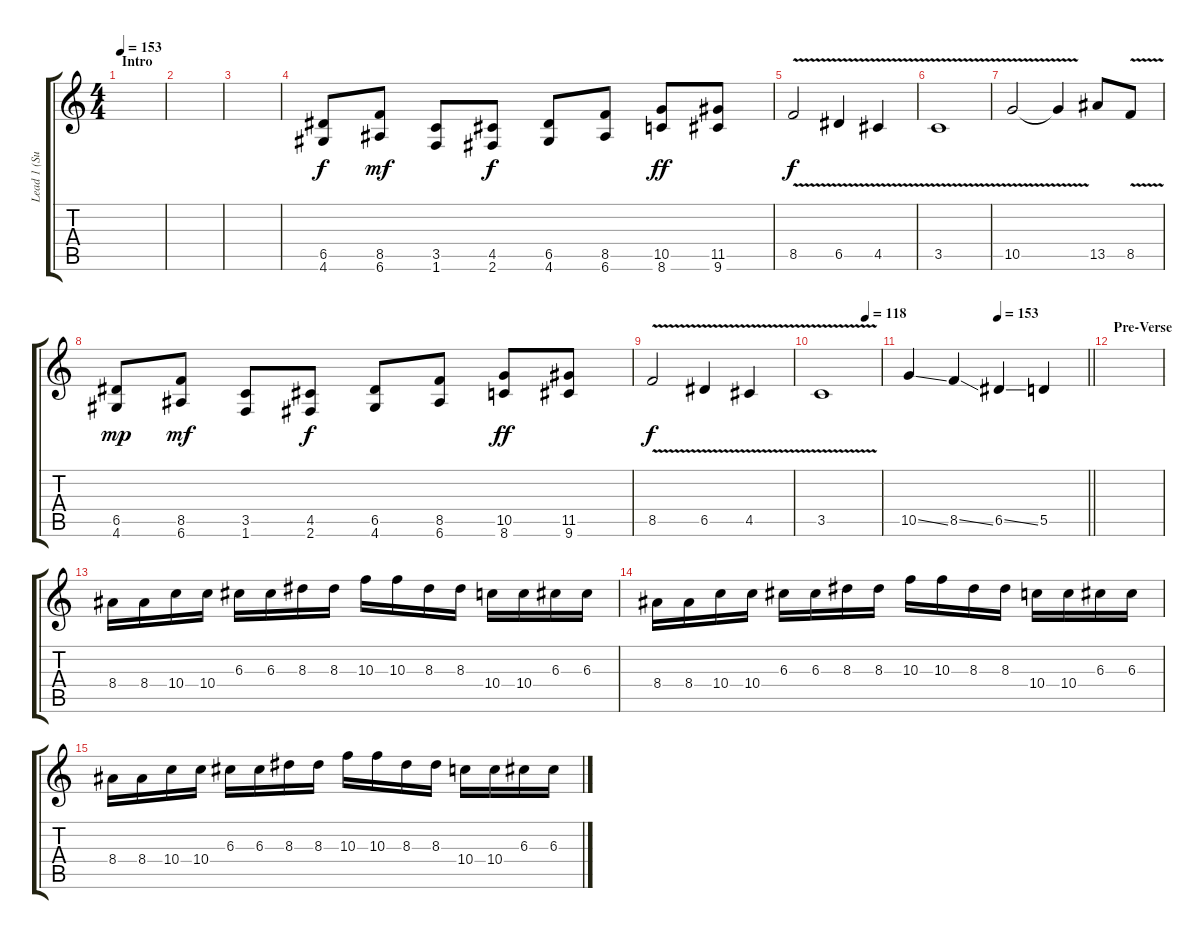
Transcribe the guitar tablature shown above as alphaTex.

\track ("Lead 1 (Sum)" "Lead 1 (Su") {instrument overdrivenguitar}
\staff {score tabs}
\tuning (E4 B3 G3 D3 A2 E2) {hide}
\ts (4 4)
\section ("" "Intro")
\tempo 153
\clef g2
\ks c
|
|
|
(6.5 4.6).8 (8.5 6.6).8{dy mf} (3.5 1.6).8 (4.5 2.6).8{dy f} (6.5 4.6).8 (8.5 6.6).8 (10.5 8.6).8{dy ff} (11.5 9.6).8 |
8.5{v}.2{dy f} 6.5{v}.4 4.5{v}.4 |
3.5{v}.1 |
10.5{v}.2 10.5{t}.4 13.5.8 8.5{v}.8 |
(6.5 4.6).8{dy mp} (8.5 6.6).8{dy mf} (3.5 1.6).8 (4.5 2.6).8{dy f} (6.5 4.6).8 (8.5 6.6).8 (10.5 8.6).8{dy ff} (11.5 9.6).8 |
8.5{v}.2{dy f} 6.5{v}.4 4.5{v}.4 |
\tempo (118 0.75)
3.5{v}.1 |
\tempo (153 0.5)
\barLineRight lightlight
10.5{ss}.4 8.5{ss}.4 6.5{ss}.4 5.5.4 |
\section ("" "Pre-Verse")
|
8.4.16 8.4.16 10.4.16 10.4.16 6.3.16 6.3.16 8.3.16 8.3.16 10.3.16 10.3.16 8.3.16 8.3.16 10.4.16 10.4.16 6.3.16 6.3.16 |
8.4.16 8.4.16 10.4.16 10.4.16 6.3.16 6.3.16 8.3.16 8.3.16 10.3.16 10.3.16 8.3.16 8.3.16 10.4.16 10.4.16 6.3.16 6.3.16 |
8.4.16 8.4.16 10.4.16 10.4.16 6.3.16 6.3.16 8.3.16 8.3.16 10.3.16 10.3.16 8.3.16 8.3.16 10.4.16 10.4.16 6.3.16 6.3.16
